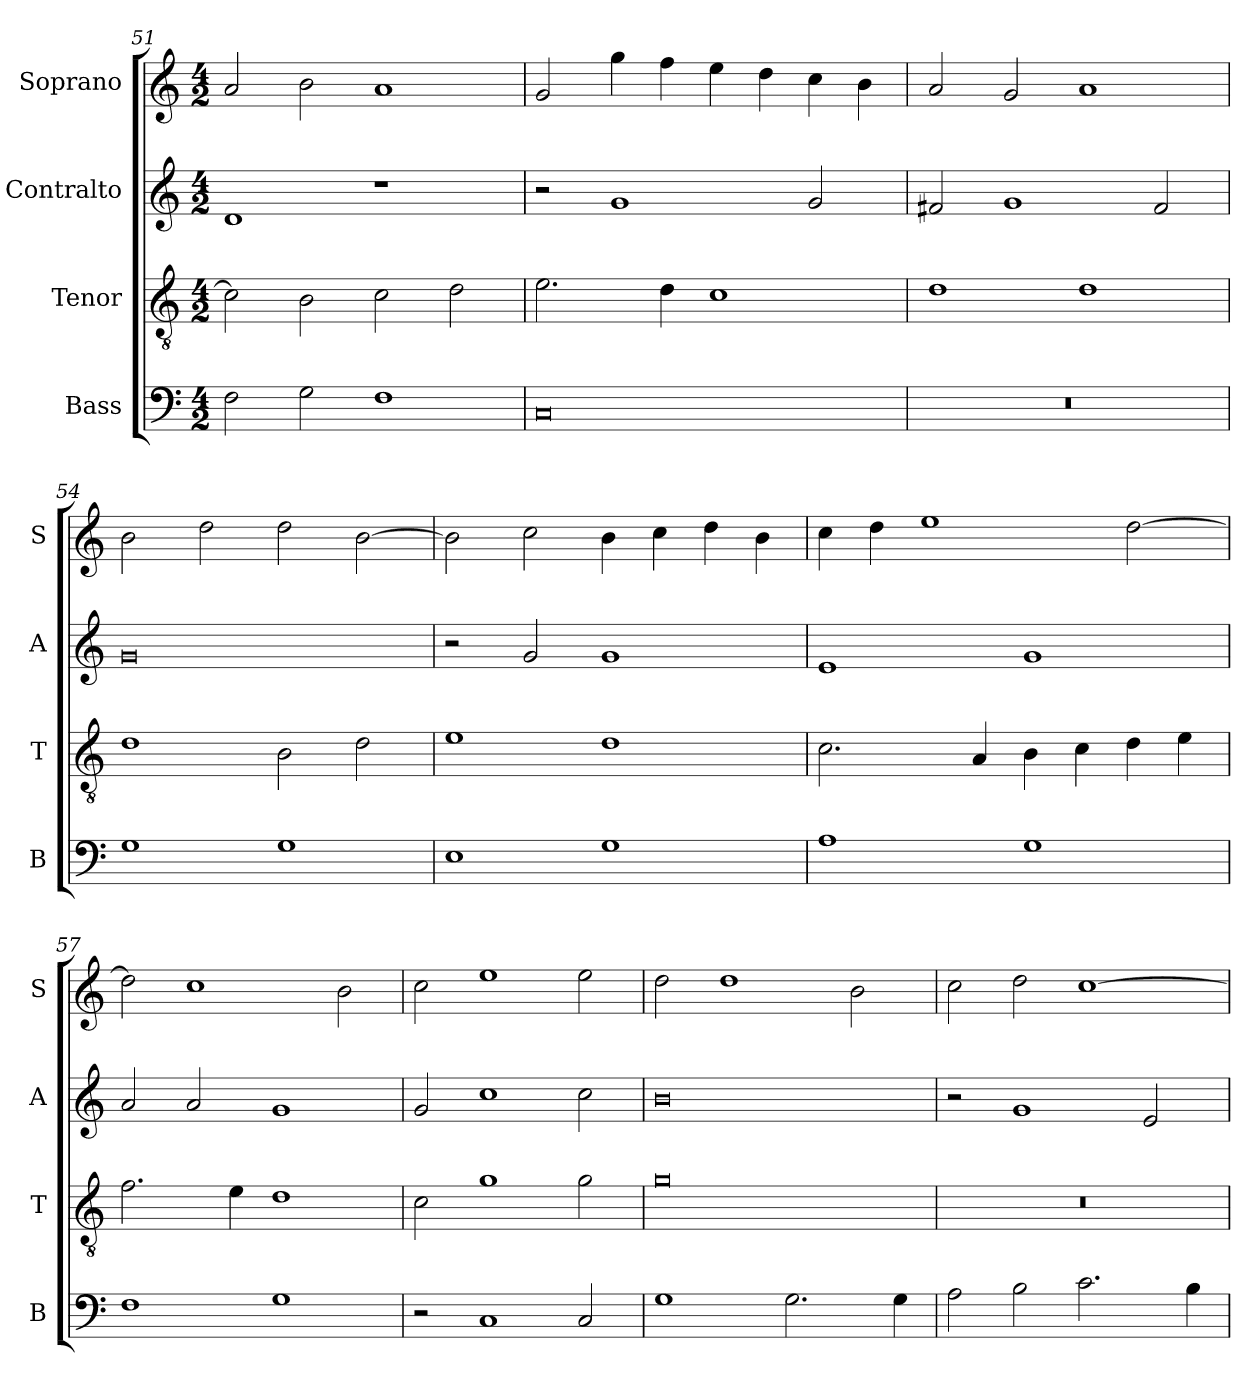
**kern	**kern	**kern	**kern
*part4	*part3	*part2	*part1
*staff4	*staff3	*staff2	*staff1
*I"Bass	*I"Tenor	*I"Contralto	*I"Soprano
*I'B	*I'T	*I'A	*I'S
*clefF4	*clefGv2	*clefG2	*clefG2
*k[]	*k[]	*k[]	*k[]
*G:mix	*G:mix	*G:mix	*G:mix
*M4/2	*M4/2	*M4/2	*M4/2
=51	=51	=51	=51
2F	2c]	1d	2a
2G	2B	.	2b
1F	2c	1r	1a
.	2d	.	.
=52	=52	=52	=52
0C	2.e	2r	2g
.	.	1g	4gg
.	4d	.	4ff
.	1c	.	4ee
.	.	.	4dd
.	.	2g	4cc
.	.	.	4b
=53	=53	=53	=53
0r	1d	2f#X	2a
.	.	1g	2g
.	1d	.	1a
.	.	2f#	.
=54	=54	=54	=54
1G	1d	0g	2b
.	.	.	2dd
1G	2B	.	2dd
.	2d	.	[2b
=55	=55	=55	=55
1E	1e	2r	2b]
.	.	2g	2cc
1G	1d	1g	4b
.	.	.	4cc
.	.	.	4dd
.	.	.	4b
=56	=56	=56	=56
1A	2.c	1e	4cc
.	.	.	4dd
.	.	.	1ee
.	4A	.	.
1G	4B	1g	.
.	4c	.	.
.	4d	.	[2dd
.	4e	.	.
=57	=57	=57	=57
1F	2.f	2a	2dd]
.	.	2a	1cc
.	4e	.	.
1G	1d	1g	.
.	.	.	2b
=58	=58	=58	=58
2r	2c	2g	2cc
1C	1g	1cc	1ee
2C	2g	2cc	2ee
=59	=59	=59	=59
1G	0g	0b	2dd
.	.	.	1dd
2.G	.	.	.
.	.	.	2b
4G	.	.	.
=60	=60	=60	=60
2A	0r	2r	2cc
2B	.	1g	2dd
2.c	.	.	[1cc
.	.	2e	.
4B	.	.	.
=	=	=	=
*-	*-	*-	*-
